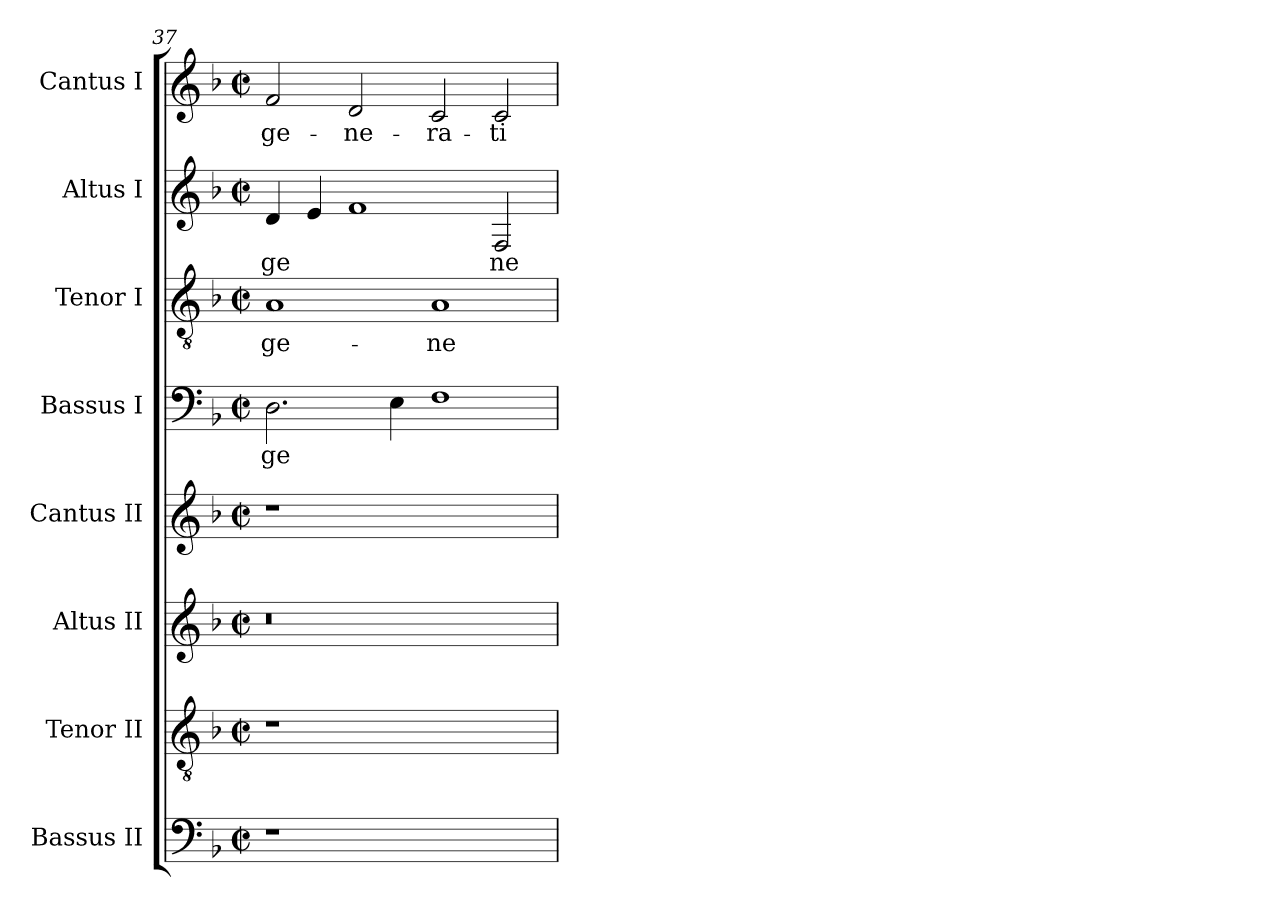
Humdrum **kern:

**kern	**kern	**kern	**kern	**kern	**text	**kern	**text	**kern	**text	**kern	**text
*part8	*part7	*part6	*part5	*part4	*part4	*part3	*part3	*part2	*part2	*part1	*part1
*staff8	*staff7	*staff6	*staff5	*staff4	*staff4	*staff3	*staff3	*staff2	*staff2	*staff1	*staff1
*I"Bassus II	*I"Tenor II	*I"Altus II	*I"Cantus II	*I"Bassus I	*	*I"Tenor I	*	*I"Altus I	*	*I"Cantus I	*
*clefF4	*clefGv2	*clefG2	*clefG2	*clefF4	*	*clefGv2	*	*clefG2	*	*clefG2	*
*k[b-]	*k[b-]	*k[b-]	*k[b-]	*k[b-]	*	*k[b-]	*	*k[b-]	*	*k[b-]	*
*F:	*F:	*F:	*F:	*F:	*	*F:	*	*F:	*	*F:	*
*M2/2	*M2/2	*M2/2	*M2/2	*M2/2	*	*M2/2	*	*M2/2	*	*M2/2	*
*met(c|)	*met(c|)	*met(c|)	*met(c|)	*met(c|)	*	*met(c|)	*	*met(c|)	*	*met(c|)	*
=37	=37	=37	=37	=37	=37	=37	=37	=37	=37	=37	=37
!	!	!	!	!	!LO:LY:b:cj	!	!LO:LY:b:cj	!	!LO:LY:b:cj	!	!LO:LY:b:cj
1r	1r	0r	1r	2.D\	ge-	1A	ge-	4d/	ge-	2f/	ge-
!	!	!	!	!	!	!	!	!	!LO:LY:b:cj	!	!
.	.	.	.	.	.	.	.	4e/	--	.	.
!	!	!	!	!	!	!	!	!	!LO:LY:b:cj	!	!LO:LY:b:cj
.	.	.	.	.	.	.	.	1f	--	2d/	-ne-
!	!	!	!	!	!LO:LY:b:cj	!	!	!	!	!	!
.	.	.	.	4E\	--	.	.	.	.	.	.
!	!	!	!	!	!LO:LY:b:cj	!	!LO:LY:b:cj	!	!	!	!LO:LY:b:cj
1ryy	1ryy	.	1ryy	1F	--	1A	-ne-	.	.	2c/	-ra-
!	!	!	!	!	!	!	!	!	!LO:LY:b:cj	!	!LO:LY:b:cj
.	.	.	.	.	.	.	.	2F/	-ne-	2c/	-ti-
=	=	=	=	=	=	=	=	=	=	=	=
*-	*-	*-	*-	*-	*-	*-	*-	*-	*-	*-	*-
